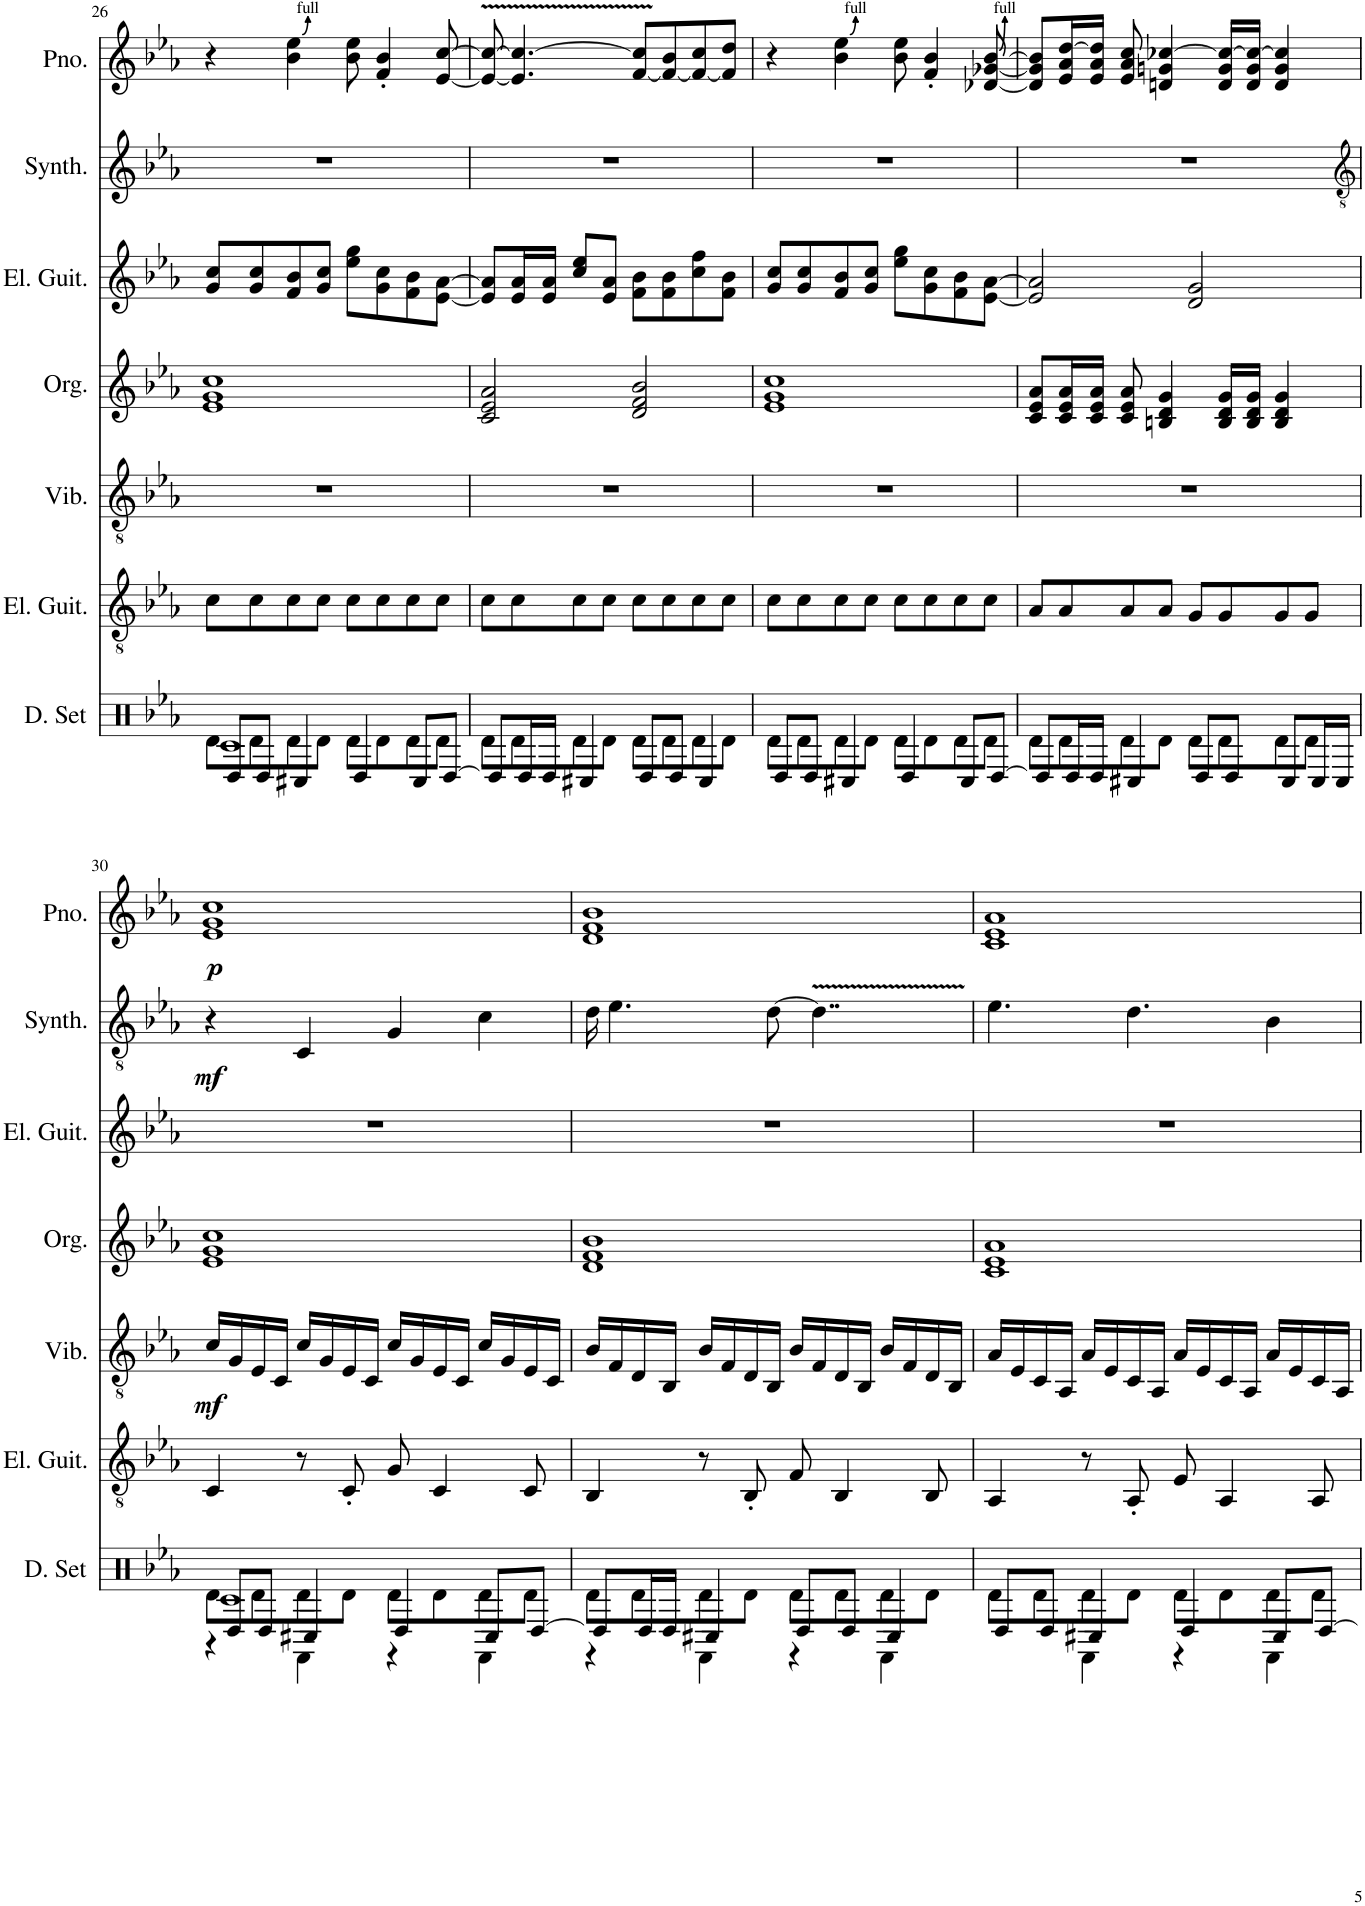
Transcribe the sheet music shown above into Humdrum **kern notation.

**kern	**kern	**kern	**dynam	**kern	**kern	**kern	**dynam	**kern	**dynam
*part7	*part6	*part5	*part5	*part4	*part3	*part2	*part2	*part1	*part1
*staff7	*staff6	*staff5	*staff5	*staff4	*staff3	*staff2	*staff2	*staff1	*staff1
*I"ドラムセット	*I"エレキギター	*I"ビブラフォン	*	*I"オルガン	*I"エレキギター	*I"矩形波	*	*I"Piano	*
*	*	*	*	*	*	*	*	*I'Pno.	*
!!LO:PB:g=z
*clefX	*clefGv2	*clefGv2	*	*clefG2	*clefG2	*clefG2	*	*clefG2	*
*k[b-e-a-]	*k[b-e-a-]	*k[b-e-a-]	*	*k[b-e-a-]	*k[b-e-a-]	*k[b-e-a-]	*	*k[b-e-a-]	*
*M4/4	*M4/4	*M4/4	*	*M4/4	*M4/4	*M4/4	*	*M4/4	*
=26	=26	=26	=26	=26	=26	=26	=26	=26	=26
*^	*	*	*	*	*	*	*	*	*
*	*^	*	*	*	*	*	*	*	*	*
8D/L	8d\L	1c	8c\L	1r	.	1e- 1g 1cc	8g/ 8cc/L	1r	.	4r	.
8D/J	8d\	.	8c\	.	.	.	8g/ 8cc/	.	.	.	.
4C#X/	8d\	.	8c\	.	.	.	8f/ 8b-/	.	.	4b-\ 4ee-\	.
.	8d\J	.	8c\J	.	.	.	8g/ 8cc/J	.	.	.	.
4D/	8d\L	.	8c\L	.	.	.	8ee-\ 8gg\L	.	.	8b-\ 8ee-\	.
.	8d\	.	8c\	.	.	.	8g\ 8cc\	.	.	4f/' 4b-/'	.
8C/L	8d\	.	8c\	.	.	.	8f\ 8b-\	.	.	.	.
[8D/J	8d\J	.	8c\J	.	.	.	[8e-\ [8a-\J	.	.	[8e-/ [8cc/	.
*	*v	*v	*	*	*	*	*	*	*	*	*
=27	=27	=27	=27	=27	=27	=27	=27	=27	=27	=27
8D/L]	8d\L	8c\L	1r	.	2c/ 2e-/ 2a-/	8e-/] 8a-/]L	1r	.	8e-/_ 8cc/_	.
16D/L	8d\	8c\	.	.	.	16e-/ 16a-/L	.	.	4.e-/] 4.cc/_	.
16D/JJ	.	.	.	.	.	16e-/ 16a-/JJ	.	.	.	.
4C#X/	8d\	8c\	.	.	.	8cc/ 8ee-/L	.	.	.	.
.	8d\J	8c\J	.	.	.	8e-/ 8a-/J	.	.	.	.
8D/L	8d\L	8c\L	.	.	2d/ 2f/ 2b-/	8f\ 8b-\L	.	.	[8f/ 8cc/]L	.
8D/J	8d\	8c\	.	.	.	8f\ 8b-\	.	.	8f/_ 8b-/	.
4C/	8d\	8c\	.	.	.	8cc\ 8ff\	.	.	8f/_ 8cc/	.
.	8d\J	8c\J	.	.	.	8f\ 8b-\J	.	.	8f/] 8dd/J	.
=28	=28	=28	=28	=28	=28	=28	=28	=28	=28	=28
8D/L	8d\L	8c\L	1r	.	1e- 1g 1cc	8g/ 8cc/L	1r	.	4r	.
8D/J	8d\	8c\	.	.	.	8g/ 8cc/	.	.	.	.
4C#X/	8d\	8c\	.	.	.	8f/ 8b-/	.	.	4b-\ 4ee-\	.
.	8d\J	8c\J	.	.	.	8g/ 8cc/J	.	.	.	.
4D/	8d\L	8c\L	.	.	.	8ee-\ 8gg\L	.	.	8b-\ 8ee-\	.
.	8d\	8c\	.	.	.	8g\ 8cc\	.	.	4f/' 4b-/'	.
8C/L	8d\	8c\	.	.	.	8f\ 8b-\	.	.	.	.
[8D/J	8d\J	8c\J	.	.	.	[8e-\ [8a-\J	.	.	[8d-X/ [8g-X/ [8b-/	.
=29	=29	=29	=29	=29	=29	=29	=29	=29	=29	=29
8D/L]	8d\L	8A-/L	1r	.	8c/ 8e-/ 8a-/L	2e-/] 2a-/]	1r	.	8d-/] 8g-/] 8b-/]L	.
16D/L	8d\	8A-/	.	.	16c/ 16e-/ 16a-/L	.	.	.	16e-/ 16a-/ [16dd/L	.
16D/JJ	.	.	.	.	16c/ 16e-/ 16a-/JJ	.	.	.	16e-/ 16a-/ 16dd/]JJ	.
4C#X/	8d\	8A-/	.	.	8c/ 8e-/ 8a-/	.	.	.	8e-/ 8a-/ 8cc/	.
.	8d\J	8A-/J	.	.	4Bn/ 4d/ 4g/	.	.	.	4dn/ 4gn/ [4cc-X/	.
8D/L	8d\L	8G/L	.	.	.	2d/ 2g/	.	.	.	.
8D/J	8d\	8G/	.	.	16B/ 16d/ 16g/LL	.	.	.	16d/ 16g/ 16cc-/_LL	.
.	.	.	.	.	16B/ 16d/ 16g/JJ	.	.	.	16d/ 16g/ 16cc-/_JJ	.
8C/L	8d\	8G/	.	.	4B/ 4d/ 4g/	.	.	.	4d/ 4g/ 4cc-/]	.
16C/L	8d\J	8G/J	.	.	.	.	.	.	.	.
16C/JJ	.	.	.	.	.	.	.	.	.	.
*v	*v	*	*	*	*	*	*	*	*	*
!!LO:LB:g=z
=30	=30	=30	=30	=30	=30	=30	=30	=30	=30
*	*	*	*	*	*	*clefGv2	*	*	*
*^	*	*	*	*	*	*	*	*	*
*	*^	*	*	*	*	*	*	*	*	*
*	*	*^	*	*	*	*	*	*	*	*	*
!	!	!	!	!	!	!LO:DY:b	!	!	!	!LO:DY:b	!	!LO:DY:b
8D/L	8d\L	1c	4r	4C/	16c/LL	mf	1e- 1g 1cc	1r	4r	mf	1e- 1g 1cc	p
.	.	.	.	.	16G/	.	.	.	.	.	.	.
8D/J	8d\	.	.	.	16E-/	.	.	.	.	.	.	.
.	.	.	.	.	16C/JJ	.	.	.	.	.	.	.
4C#X/	8d\	.	4FF\	8r	16c/LL	.	.	.	4C/	.	.	.
.	.	.	.	.	16G/	.	.	.	.	.	.	.
.	8d\J	.	.	8C'/	16E-/	.	.	.	.	.	.	.
.	.	.	.	.	16C/JJ	.	.	.	.	.	.	.
4D/	8d\L	.	4r	8G/	16c/LL	.	.	.	4G/	.	.	.
.	.	.	.	.	16G/	.	.	.	.	.	.	.
.	8d\	.	.	4C/	16E-/	.	.	.	.	.	.	.
.	.	.	.	.	16C/JJ	.	.	.	.	.	.	.
8C/L	8d\	.	4FF\	.	16c/LL	.	.	.	4c\	.	.	.
.	.	.	.	.	16G/	.	.	.	.	.	.	.
[8D/J	8d\J	.	.	8C/	16E-/	.	.	.	.	.	.	.
.	.	.	.	.	16C/JJ	.	.	.	.	.	.	.
*	*	*v	*v	*	*	*	*	*	*	*	*	*
=31	=31	=31	=31	=31	=31	=31	=31	=31	=31	=31	=31
8D/L]	8d\L	4r	4BB-/	16B-/LL	.	1d 1f 1b-	1r	16d\	.	1d 1f 1b-	.
.	.	.	.	16F/	.	.	.	4.e-\	.	.	.
16D/L	8d\	.	.	16D/	.	.	.	.	.	.	.
16D/JJ	.	.	.	16BB-/JJ	.	.	.	.	.	.	.
4C#X/	8d\	4FF\	8r	16B-/LL	.	.	.	.	.	.	.
.	.	.	.	16F/	.	.	.	.	.	.	.
.	8d\J	.	8BB-'/	16D/	.	.	.	.	.	.	.
.	.	.	.	16BB-/JJ	.	.	.	[8d\	.	.	.
8D/L	8d\L	4r	8F/	16B-/LL	.	.	.	.	.	.	.
.	.	.	.	16F/	.	.	.	4..d\]	.	.	.
8D/J	8d\	.	4BB-/	16D/	.	.	.	.	.	.	.
.	.	.	.	16BB-/JJ	.	.	.	.	.	.	.
4C/	8d\	4FF\	.	16B-/LL	.	.	.	.	.	.	.
.	.	.	.	16F/	.	.	.	.	.	.	.
.	8d\J	.	8BB-/	16D/	.	.	.	.	.	.	.
.	.	.	.	16BB-/JJ	.	.	.	.	.	.	.
=32	=32	=32	=32	=32	=32	=32	=32	=32	=32	=32	=32
8D/L	8d\L	4ryy	4AA-/	16A-/LL	.	1c 1e- 1a-	1r	4.e-\	.	1c 1e- 1a-	.
.	.	.	.	16E-/	.	.	.	.	.	.	.
8D/J	8d\	.	.	16C/	.	.	.	.	.	.	.
.	.	.	.	16AA-/JJ	.	.	.	.	.	.	.
4C#X/	8d\	4FF\	8r	16A-/LL	.	.	.	.	.	.	.
.	.	.	.	16E-/	.	.	.	.	.	.	.
.	8d\J	.	8AA-'/	16C/	.	.	.	4.d\	.	.	.
.	.	.	.	16AA-/JJ	.	.	.	.	.	.	.
4D/	8d\L	4r	8E-/	16A-/LL	.	.	.	.	.	.	.
.	.	.	.	16E-/	.	.	.	.	.	.	.
.	8d\	.	4AA-/	16C/	.	.	.	.	.	.	.
.	.	.	.	16AA-/JJ	.	.	.	.	.	.	.
8C/L	8d\	4FF\	.	16A-/LL	.	.	.	4B-\	.	.	.
.	.	.	.	16E-/	.	.	.	.	.	.	.
[8D/J	8d\J	.	8AA-/	16C/	.	.	.	.	.	.	.
.	.	.	.	16AA-/JJ	.	.	.	.	.	.	.
*v	*v	*v	*	*	*	*	*	*	*	*	*
=	=	=	=	=	=	=	=	=	=
*-	*-	*-	*-	*-	*-	*-	*-	*-	*-
